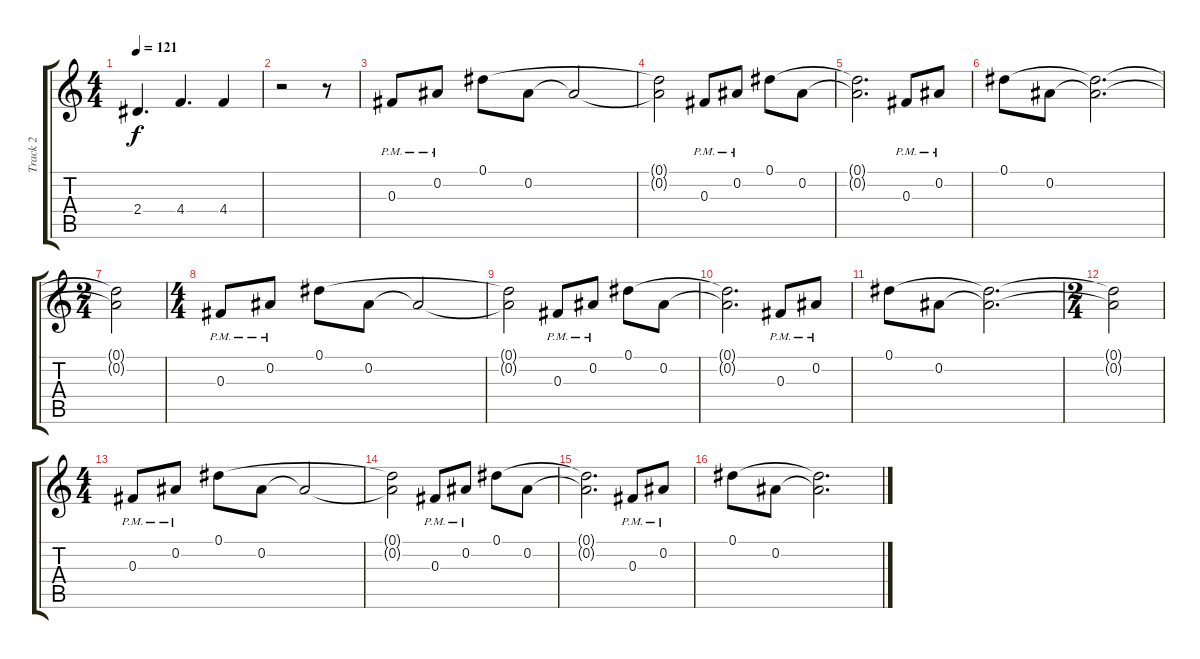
\track ("Track 2" "Track 2") {instrument overdrivenguitar}
\staff {score tabs}
\tuning (Eb4 Bb3 Gb3 Db3 Ab2 Eb2) {hide}
\ts (4 4)
\tempo 121
\clef g2
\ks c
2.4.4{d dy f} 4.4.4{d} 4.4.4 |
r.2 r.8 |
0.3{pm}.8 0.2{pm}.8 0.1.8 0.2.8 0.2{t}.2 |
(0.1{t} 0.2{t}).2 0.3{pm}.8 0.2{pm}.8 0.1.8 0.2.8 |
(0.1{t} 0.2{t}).2{d} 0.3{pm}.8 0.2{pm}.8 |
0.1.8 0.2.8 (0.1{t} 0.2{t}).2{d} |
\ts (2 4)
(0.1{t} 0.2{t}).2 |
\ts (4 4)
0.3{pm}.8 0.2{pm}.8 0.1.8 0.2.8 0.2{t}.2 |
(0.1{t} 0.2{t}).2 0.3{pm}.8 0.2{pm}.8 0.1.8 0.2.8 |
(0.1{t} 0.2{t}).2{d} 0.3{pm}.8 0.2{pm}.8 |
0.1.8 0.2.8 (0.1{t} 0.2{t}).2{d} |
\ts (2 4)
(0.1{t} 0.2{t}).2 |
\ts (4 4)
0.3{pm}.8 0.2{pm}.8 0.1.8 0.2.8 0.2{t}.2 |
(0.1{t} 0.2{t}).2 0.3{pm}.8 0.2{pm}.8 0.1.8 0.2.8 |
(0.1{t} 0.2{t}).2{d} 0.3{pm}.8 0.2{pm}.8 |
0.1.8 0.2.8 (0.1{t} 0.2{t}).2{d}
